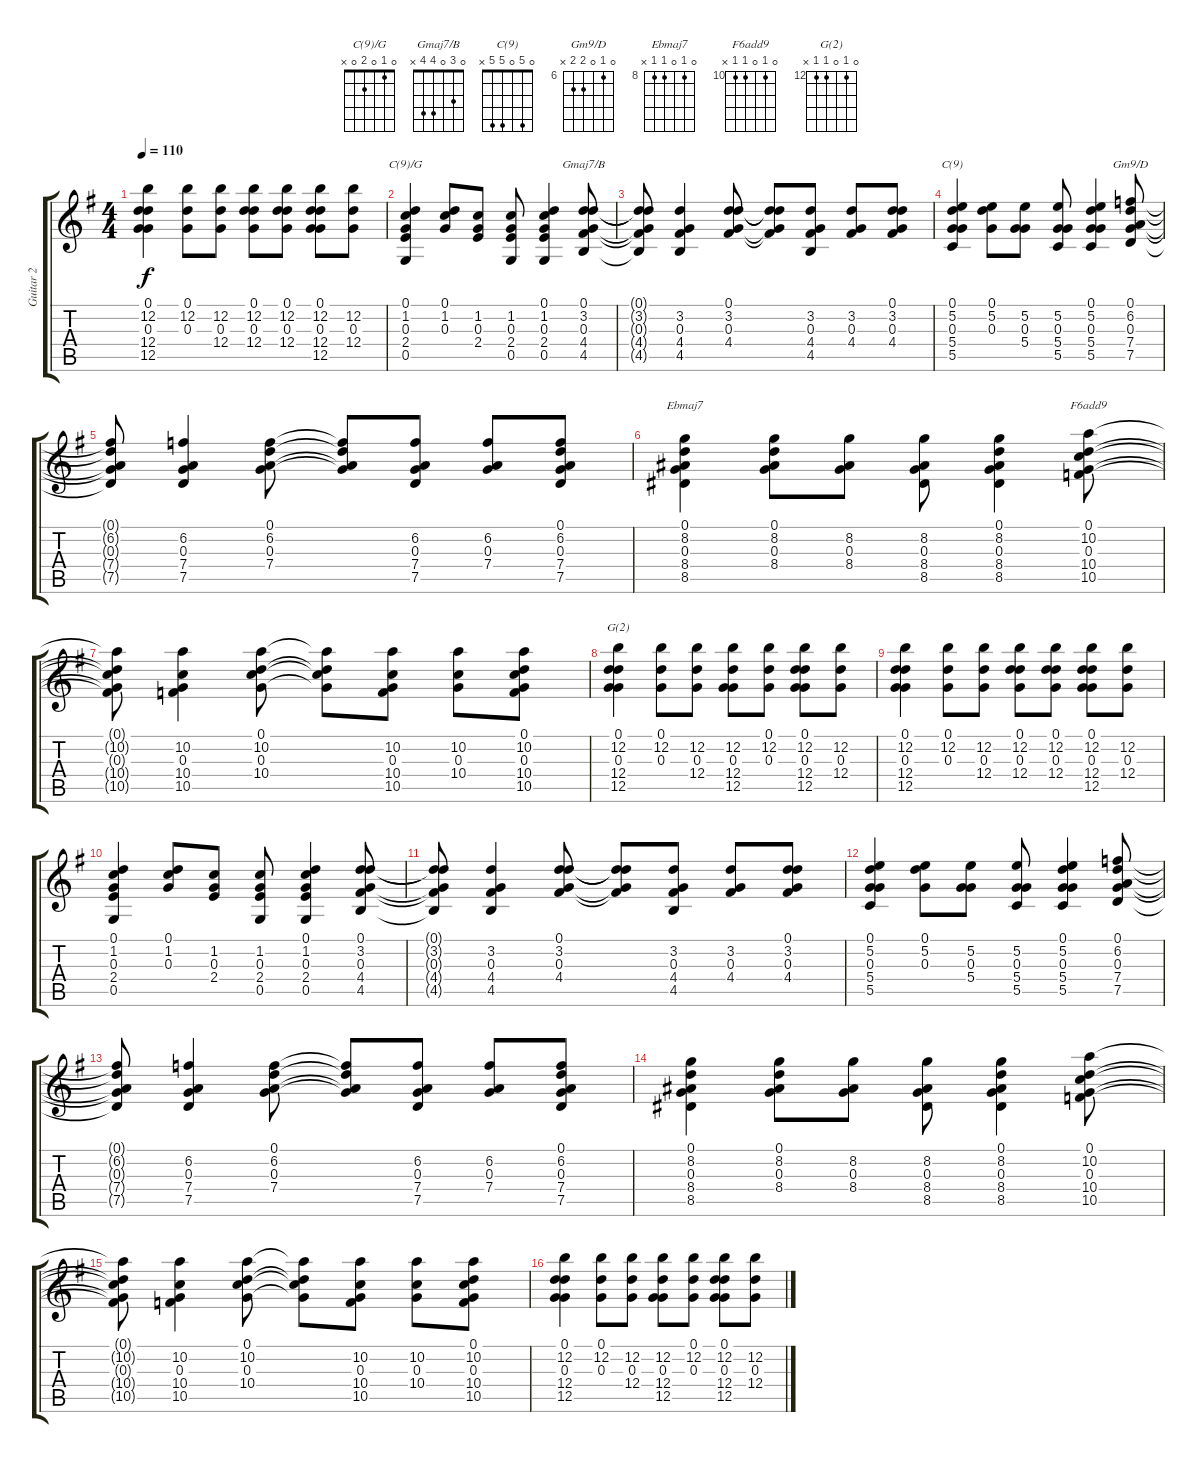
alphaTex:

\track ("Guitar 2" "Guitar 2") {instrument electricguitarjazz}
\staff {score tabs}
\tuning (D4 B3 G3 D3 G2 D2) {hide}
\chord ("C(9)/G" 0 1 0 2 0 x)
\chord ("Gmaj7/B" 0 3 0 4 4 x)
\chord ("C(9)" 0 5 0 5 5 x)
\chord ("Gm9/D" 0 6 0 7 7 x) {firstfret 6}
\chord ("Ebmaj7" 0 8 0 8 8 x) {firstfret 8}
\chord ("F6add9" 0 10 0 10 10 x) {firstfret 10}
\chord ("G(2)" 0 12 0 12 12 x) {firstfret 12}
\ts (4 4)
\tempo 110
\clef g2
\ks g
(0.1 12.2 0.3 12.4 12.5).4{dy f} (0.1 12.2 0.3).8 (12.2 0.3 12.4).8 (0.1 12.2 0.3 12.4).8 (0.1 12.2 0.3 12.4).8 (0.1 12.2 0.3 12.4 12.5).8 (12.2 0.3 12.4).8 |
(0.1 1.2 0.3 2.4 0.5).4{ch "C(9)/G"} (0.1 1.2 0.3).8 (1.2 0.3 2.4).8 (1.2 0.3 2.4 0.5).8 (0.1 1.2 0.3 2.4 0.5).4 (0.1 3.2 0.3 4.4 4.5).8{ch "Gmaj7/B"} |
(0.1{t} 3.2{t} 0.3{t} 4.4{t} 4.5{t}).8 (3.2 0.3 4.4 4.5).4 (0.1 3.2 0.3 4.4).8 (0.1{t} 3.2{t} 0.3{t} 4.4{t}).8 (3.2 0.3 4.4 4.5).8 (3.2 0.3 4.4).8 (0.1 3.2 0.3 4.4).8 |
(0.1 5.2 0.3 5.4 5.5).4{ch "C(9)"} (0.1 5.2 0.3).8 (5.2 0.3 5.4).8 (5.2 0.3 5.4 5.5).8 (0.1 5.2 0.3 5.4 5.5).4 (0.1 6.2 0.3 7.4 7.5).8{ch "Gm9/D"} |
(0.1{t} 6.2{t} 0.3{t} 7.4{t} 7.5{t}).8 (6.2 0.3 7.4 7.5).4 (0.1 6.2 0.3 7.4).8 (0.1{t} 6.2{t} 0.3{t} 7.4{t}).8 (6.2 0.3 7.4 7.5).8 (6.2 0.3 7.4).8 (0.1 6.2 0.3 7.4 7.5).8 |
(0.1 8.2 0.3 8.4 8.5).4{ch "Ebmaj7"} (0.1 8.2 0.3 8.4).8 (8.2 0.3 8.4).8 (8.2 0.3 8.4 8.5).8 (0.1 8.2 0.3 8.4 8.5).4 (0.1 10.2 0.3 10.4 10.5).8{ch "F6add9"} |
(0.1{t} 10.2{t} 0.3{t} 10.4{t} 10.5{t}).8 (10.2 0.3 10.4 10.5).4 (0.1 10.2 0.3 10.4).8 (0.1{t} 10.2{t} 0.3{t} 10.4{t}).8 (10.2 0.3 10.4 10.5).8 (10.2 0.3 10.4).8 (0.1 10.2 0.3 10.4 10.5).8 |
(0.1 12.2 0.3 12.4 12.5).4{ch "G(2)"} (0.1 12.2 0.3).8 (12.2 0.3 12.4).8 (12.2 0.3 12.4 12.5).8 (0.1 12.2 0.3).8 (0.1 12.2 0.3 12.4 12.5).8 (12.2 0.3 12.4).8 |
(0.1 12.2 0.3 12.4 12.5).4 (0.1 12.2 0.3).8 (12.2 0.3 12.4).8 (0.1 12.2 0.3 12.4).8 (0.1 12.2 0.3 12.4).8 (0.1 12.2 0.3 12.4 12.5).8 (12.2 0.3 12.4).8 |
(0.1 1.2 0.3 2.4 0.5).4 (0.1 1.2 0.3).8 (1.2 0.3 2.4).8 (1.2 0.3 2.4 0.5).8 (0.1 1.2 0.3 2.4 0.5).4 (0.1 3.2 0.3 4.4 4.5).8 |
(0.1{t} 3.2{t} 0.3{t} 4.4{t} 4.5{t}).8 (3.2 0.3 4.4 4.5).4 (0.1 3.2 0.3 4.4).8 (0.1{t} 3.2{t} 0.3{t} 4.4{t}).8 (3.2 0.3 4.4 4.5).8 (3.2 0.3 4.4).8 (0.1 3.2 0.3 4.4).8 |
(0.1 5.2 0.3 5.4 5.5).4 (0.1 5.2 0.3).8 (5.2 0.3 5.4).8 (5.2 0.3 5.4 5.5).8 (0.1 5.2 0.3 5.4 5.5).4 (0.1 6.2 0.3 7.4 7.5).8 |
(0.1{t} 6.2{t} 0.3{t} 7.4{t} 7.5{t}).8 (6.2 0.3 7.4 7.5).4 (0.1 6.2 0.3 7.4).8 (0.1{t} 6.2{t} 0.3{t} 7.4{t}).8 (6.2 0.3 7.4 7.5).8 (6.2 0.3 7.4).8 (0.1 6.2 0.3 7.4 7.5).8 |
(0.1 8.2 0.3 8.4 8.5).4 (0.1 8.2 0.3 8.4).8 (8.2 0.3 8.4).8 (8.2 0.3 8.4 8.5).8 (0.1 8.2 0.3 8.4 8.5).4 (0.1 10.2 0.3 10.4 10.5).8 |
(0.1{t} 10.2{t} 0.3{t} 10.4{t} 10.5{t}).8 (10.2 0.3 10.4 10.5).4 (0.1 10.2 0.3 10.4).8 (0.1{t} 10.2{t} 0.3{t} 10.4{t}).8 (10.2 0.3 10.4 10.5).8 (10.2 0.3 10.4).8 (0.1 10.2 0.3 10.4 10.5).8 |
(0.1 12.2 0.3 12.4 12.5).4 (0.1 12.2 0.3).8 (12.2 0.3 12.4).8 (12.2 0.3 12.4 12.5).8 (0.1 12.2 0.3).8 (0.1 12.2 0.3 12.4 12.5).8 (12.2 0.3 12.4).8
